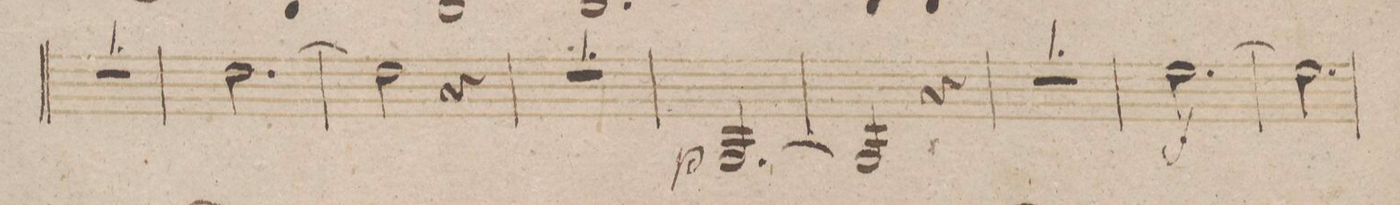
**kern	**dynam
*I"Corno 2do in F.	*
*clefG2	*
*k[b-]	*
*met(c)	*
*M3/4	*
2.r	.
=17	=17
[2.g\	.
=18	=18
2g\]	.
4r	.
=19	=19
2.r	.
=20	=20
[>2.C/	p
=21	=21
2C/]	.
4r	.
=22	=22
2.r	.
=23	=23
[2.a\	f
=24	=24
2.a\]	.
=25	=25
*-	*-
